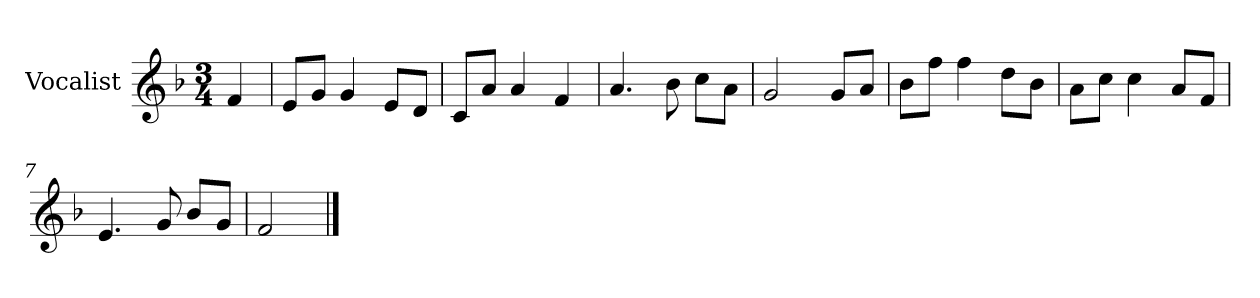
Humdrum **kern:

**kern
*part1
*staff1
*I"Vocalist
*k[b-]
*F:
*M3/4
=
4f
=1
8eL
8gJ
4g
8eL
8dJ
=2
8cL
8aJ
4a
4f
=3
4.a
8b-
8ccL
8aJ
=4
2g
8gL
8aJ
=5
8b-L
8ffJ
4ff
8ddL
8b-J
=6
8aL
8ccJ
4cc
8aL
8fJ
=7
4.e
8g
8b-L
8gJ
=8
2f
==
*-
